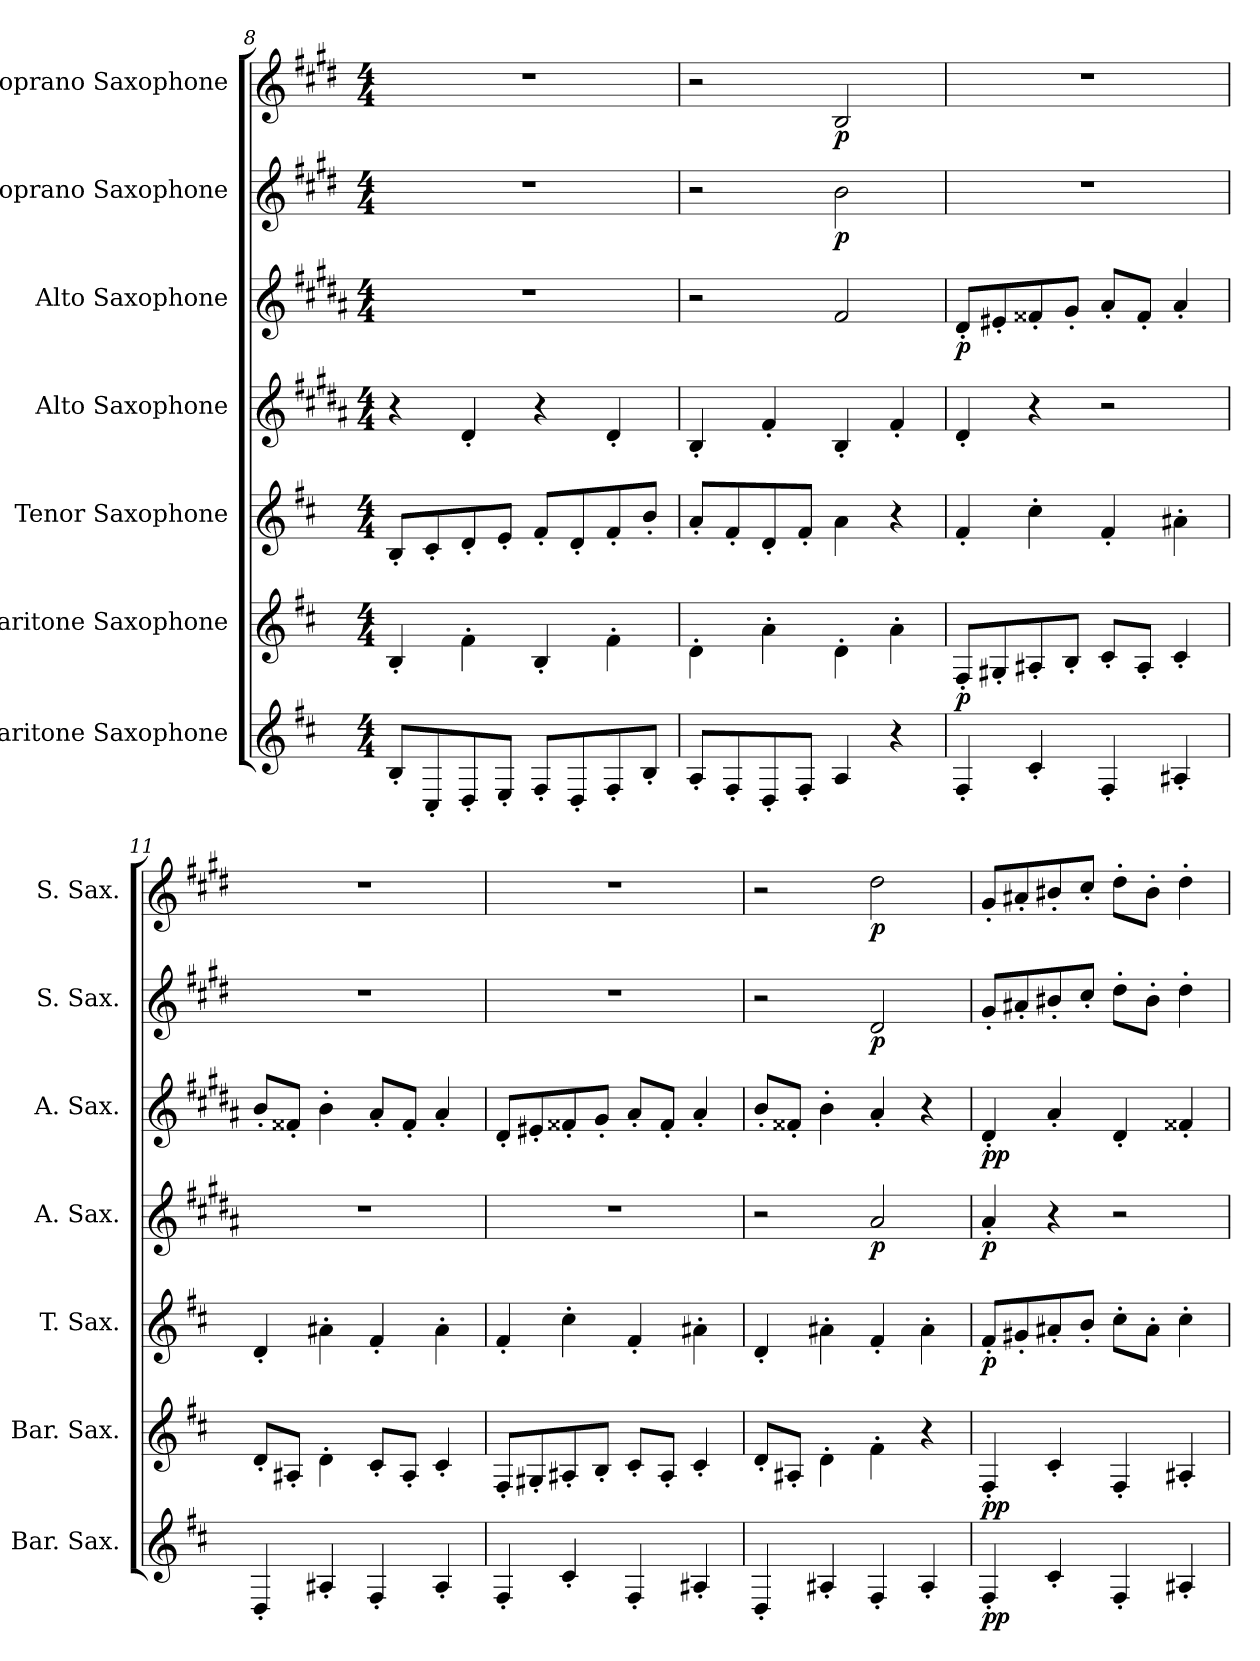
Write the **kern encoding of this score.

**kern	**dynam	**kern	**dynam	**kern	**dynam	**kern	**dynam	**kern	**dynam	**kern	**dynam	**kern	**dynam
*part7	*part7	*part6	*part6	*part5	*part5	*part4	*part4	*part3	*part3	*part2	*part2	*part1	*part1
*staff7	*staff7	*staff6	*staff6	*staff5	*staff5	*staff4	*staff4	*staff3	*staff3	*staff2	*staff2	*staff1	*staff1
*I"Baritone Saxophone	*	*I"Baritone Saxophone	*	*I"Tenor Saxophone	*	*I"Alto Saxophone	*	*I"Alto Saxophone	*	*I"Soprano Saxophone	*	*I"Soprano Saxophone	*
*I'Bar. Sax.	*	*I'Bar. Sax.	*	*I'T. Sax.	*	*I'A. Sax.	*	*I'A. Sax.	*	*I'S. Sax.	*	*I'S. Sax.	*
*clefG2	*	*clefG2	*	*clefG2	*	*clefG2	*	*clefG2	*	*clefG2	*	*clefG2	*
*ITrd12c21	*	*ITrd12c21	*	*ITrd8c14	*	*ITrd5c9	*	*ITrd5c9	*	*ITrd1c2	*	*ITrd1c2	*
*k[f#c#]	*	*k[f#c#]	*	*k[f#c#]	*	*k[f#c#]	*	*k[f#c#]	*	*k[f#c#]	*	*k[f#c#]	*
*M4/4	*	*M4/4	*	*M4/4	*	*M4/4	*	*M4/4	*	*M4/4	*	*M4/4	*
=8	=8	=8	=8	=8	=8	=8	=8	=8	=8	=8	=8	=8	=8
8BB'/L	.	4BB'/	.	8BB'/L	.	4r	.	1r	.	1r	.	1r	.
8CC#'/	.	.	.	8C#'/	.	.	.	.	.	.	.	.	.
8DD'/	.	4F#'\	.	8D'/	.	4F#'/	.	.	.	.	.	.	.
8EE'/J	.	.	.	8E'/J	.	.	.	.	.	.	.	.	.
8FF#'/L	.	4BB'/	.	8F#'/L	.	4r	.	.	.	.	.	.	.
8DD'/	.	.	.	8D'/	.	.	.	.	.	.	.	.	.
8FF#'/	.	4F#'\	.	8F#'/	.	4F#'/	.	.	.	.	.	.	.
8BB'/J	.	.	.	8B'/J	.	.	.	.	.	.	.	.	.
=9	=9	=9	=9	=9	=9	=9	=9	=9	=9	=9	=9	=9	=9
*	*	*	*	*	*	*	*	*	*	*	*	*MM120	*
8AA'/L	.	4D'\	.	8A'/L	.	4D'/	.	2r	.	2r	.	2r	.
8FF#'/	.	.	.	8F#'/	.	.	.	.	.	.	.	.	.
8DD'/	.	4A'\	.	8D'/	.	4A'/	.	.	.	.	.	.	.
8FF#'/J	.	.	.	8F#'/J	.	.	.	.	.	.	.	.	.
!	!	!	!	!	!	!	!	!	!	!	!LO:DY:b	!	!LO:DY:b
4AA/	.	4D'\	.	4A\	.	4D'/	.	2A/	.	2a\	p	2A/	p
4r	.	4A'\	.	4r	.	4A'/	.	.	.	.	.	.	.
!!LO:PB:g=z
=10	=10	=10	=10	=10	=10	=10	=10	=10	=10	=10	=10	=10	=10
!	!	!	!LO:DY:b	!	!	!	!	!	!LO:DY:b	!	!	!	!
4FF#'/	.	8FF#'/L	p	4F#'/	.	4F#'/	.	8F#'/L	p	1r	.	1r	.
.	.	8GG#X'/	.	.	.	.	.	8G#X'/	.	.	.	.	.
4C#'/	.	8AA#X'/	.	4c#'\	.	4r	.	8A#X'/	.	.	.	.	.
.	.	8BB'/J	.	.	.	.	.	8B'/J	.	.	.	.	.
4FF#'/	.	8C#'/L	.	4F#'/	.	2r	.	8c#'/L	.	.	.	.	.
.	.	8AA#'/J	.	.	.	.	.	8A#'/J	.	.	.	.	.
4AA#X'/	.	4C#'/	.	4A#X'\	.	.	.	4c#'/	.	.	.	.	.
=11	=11	=11	=11	=11	=11	=11	=11	=11	=11	=11	=11	=11	=11
4DD'/	.	8D'/L	.	4D'/	.	1r	.	8d'/L	.	1r	.	1r	.
.	.	8AA#X'/J	.	.	.	.	.	8A#X'/J	.	.	.	.	.
4AA#X'/	.	4D'\	.	4A#X'\	.	.	.	4d'\	.	.	.	.	.
4FF#'/	.	8C#'/L	.	4F#'/	.	.	.	8c#'/L	.	.	.	.	.
.	.	8AA#'/J	.	.	.	.	.	8A#'/J	.	.	.	.	.
4AA#'/	.	4C#'/	.	4A#'\	.	.	.	4c#'/	.	.	.	.	.
=12	=12	=12	=12	=12	=12	=12	=12	=12	=12	=12	=12	=12	=12
*	*	*	*	*	*	*	*	*	*	*	*	*MM125	*
4FF#'/	.	8FF#'/L	.	4F#'/	.	1r	.	8F#'/L	.	1r	.	1r	.
.	.	8GG#X'/	.	.	.	.	.	8G#X'/	.	.	.	.	.
4C#'/	.	8AA#X'/	.	4c#'\	.	.	.	8A#X'/	.	.	.	.	.
.	.	8BB'/J	.	.	.	.	.	8B'/J	.	.	.	.	.
4FF#'/	.	8C#'/L	.	4F#'/	.	.	.	8c#'/L	.	.	.	.	.
.	.	8AA#'/J	.	.	.	.	.	8A#'/J	.	.	.	.	.
4AA#X'/	.	4C#'/	.	4A#X'\	.	.	.	4c#'/	.	.	.	.	.
=13	=13	=13	=13	=13	=13	=13	=13	=13	=13	=13	=13	=13	=13
4DD'/	.	8D'/L	.	4D'/	.	2r	.	8d'/L	.	2r	.	2r	.
.	.	8AA#X'/J	.	.	.	.	.	8A#X'/J	.	.	.	.	.
4AA#X'/	.	4D'\	.	4A#X'\	.	.	.	4d'\	.	.	.	.	.
!	!	!	!	!	!	!	!LO:DY:b	!	!	!	!LO:DY:b	!	!LO:DY:b
4FF#'/	.	4F#'\	.	4F#'/	.	2c#/	p	4c#'/	.	2c#/	p	2cc#\	p
4AA#'/	.	4r	.	4A#'\	.	.	.	4r	.	.	.	.	.
!!LO:PB:g=z
=14	=14	=14	=14	=14	=14	=14	=14	=14	=14	=14	=14	=14	=14
*	*	*	*	*	*	*	*	*	*	*	*	*MM130	*
!	!LO:DY:b	!	!LO:DY:b	!	!LO:DY:b	!	!LO:DY:b	!	!LO:DY:b	!	!	!	!
4FF#'/	pp	4FF#'/	pp	8F#'/L	p	4c#'/	p	4F#'/	pp	8f#'/L	.	8f#'/L	.
.	.	.	.	8G#X'/	.	.	.	.	.	8g#X'/	.	8g#X'/	.
4C#'/	.	4C#'/	.	8A#X'/	.	4r	.	4c#'/	.	8a#X'/	.	8a#X'/	.
.	.	.	.	8B'/J	.	.	.	.	.	8b'/J	.	8b'/J	.
4FF#'/	.	4FF#'/	.	8c#'\L	.	2r	.	4F#'/	.	8cc#'\L	.	8cc#'\L	.
.	.	.	.	8A#'\J	.	.	.	.	.	8a#'\J	.	8a#'\J	.
4AA#X'/	.	4AA#X'/	.	4c#'\	.	.	.	4A#X'/	.	4cc#'\	.	4cc#'\	.
=	=	=	=	=	=	=	=	=	=	=	=	=	=
*-	*-	*-	*-	*-	*-	*-	*-	*-	*-	*-	*-	*-	*-
